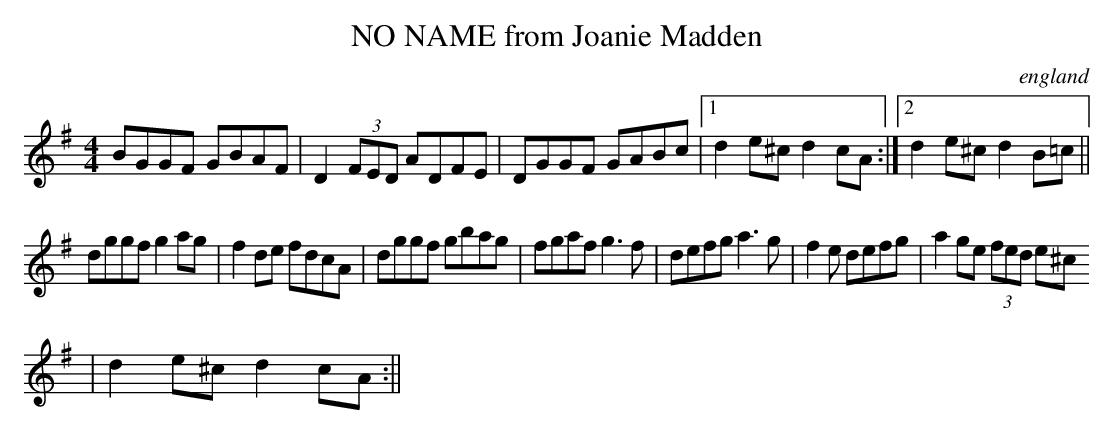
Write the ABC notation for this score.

X:1
T:NO NAME from Joanie Madden
O:england
M:4/4
L:1/8
K:G
BGGF GBAF|D2 (3FED ADFE| DGGF GABc|1 d2 e^c d2= cA:|2 d2e^c d2 B=c||
dggf g2 ag|f2de fdcA|dggf gbag|fgaf g3f|defg a3g|f2e defg|a2ge (3fed e^c
|d2 e^c d2= cA:||
